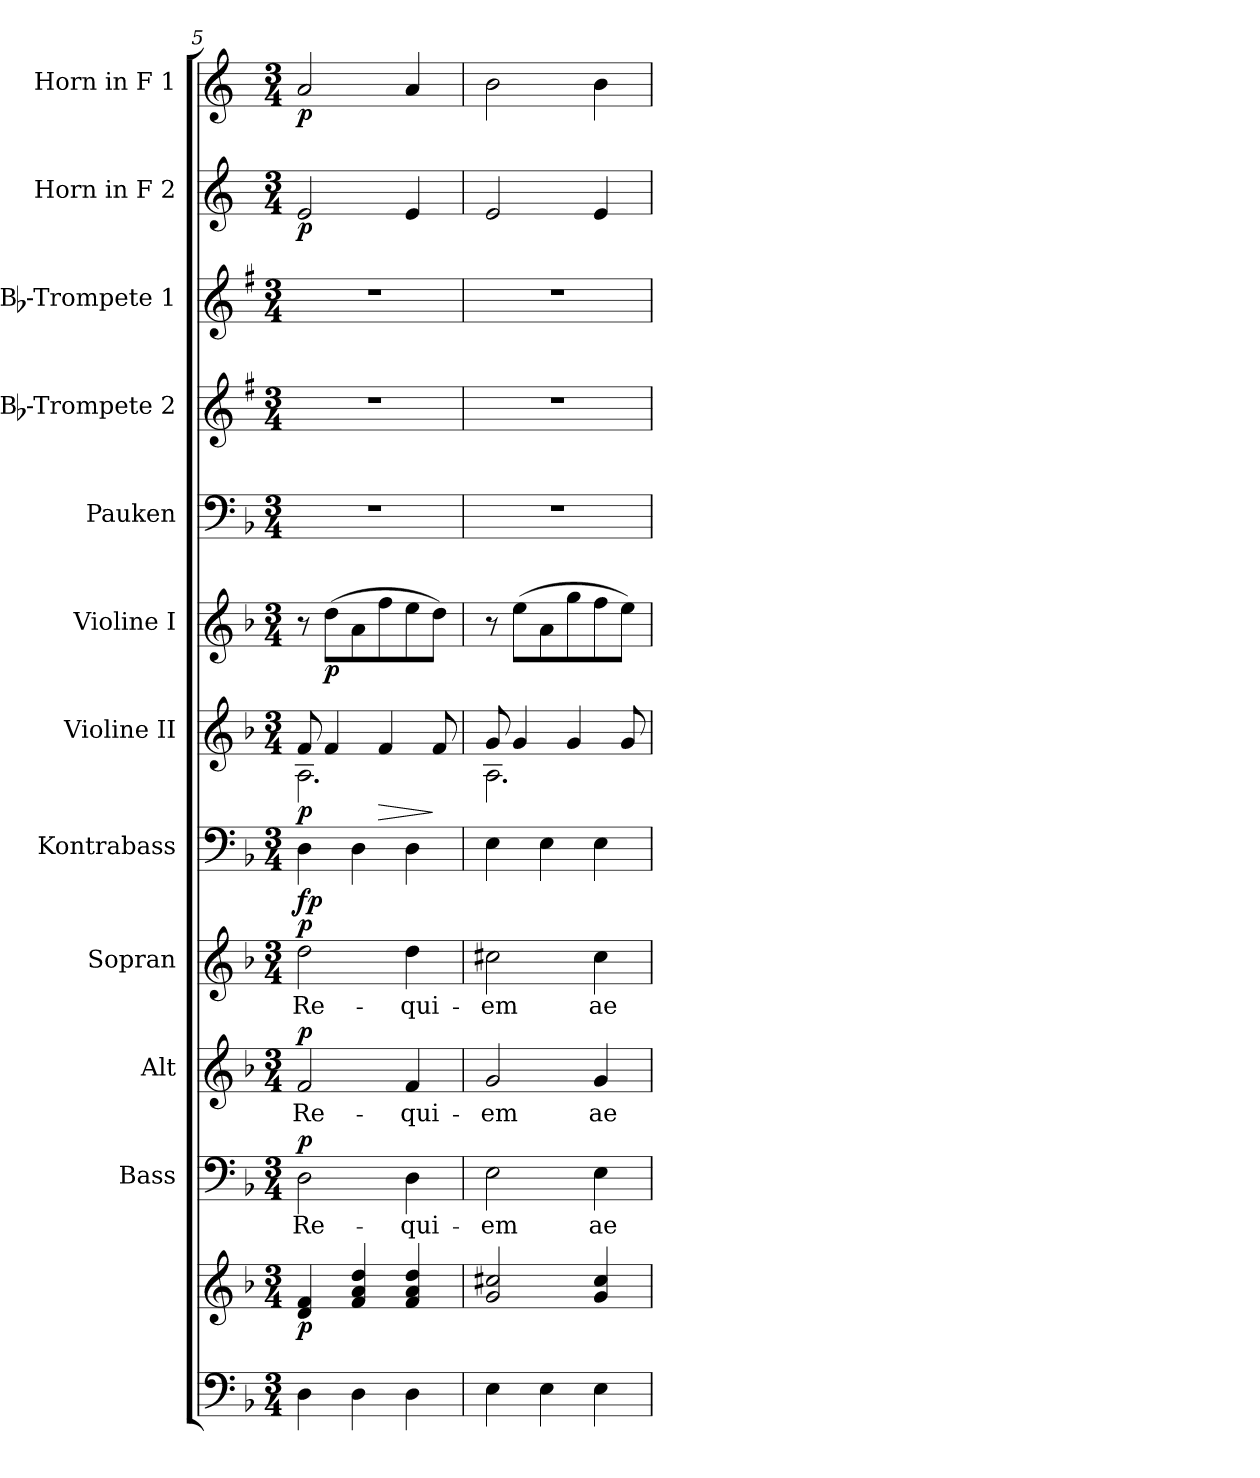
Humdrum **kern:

**kern	**kern	**dynam	**kern	**text	**dynam	**kern	**text	**dynam	**kern	**text	**dynam	**kern	**dynam	**kern	**dynam	**kern	**dynam	**kern	**kern	**kern	**kern	**dynam	**kern	**dynam
*part12	*part12	*part12	*part11	*part11	*part11	*part10	*part10	*part10	*part9	*part9	*part9	*part8	*part8	*part7	*part7	*part6	*part6	*part5	*part4	*part3	*part2	*part2	*part1	*part1
*staff13	*staff12	*staff12/13	*staff11	*staff11	*staff11	*staff10	*staff10	*staff10	*staff9	*staff9	*staff9	*staff8	*staff8	*staff7	*staff7	*staff6	*staff6	*staff5	*staff4	*staff3	*staff2	*staff2	*staff1	*staff1
*	*	*	*I"Bass	*	*	*I"Alt	*	*	*I"Sopran	*	*	*I"Kontrabass	*	*I"Violine II	*	*I"Violine I	*	*I"Pauken	*I"Bb-Trompete 2	*I"Bb-Trompete 1	*I"Horn in F 2	*	*I"Horn in F 1	*
*	*	*	*I'B.	*	*	*I'A.	*	*	*I'S.	*	*	*I'Kb.	*	*I'Vl. II	*	*I'Vl. I	*	*I'Pk.	*I'Bb Trp. 2	*I'Bb Trp. 1	*	*	*	*
*clefF4	*clefG2	*	*clefF4	*	*	*clefG2	*	*	*clefG2	*	*	*clefF4	*	*clefG2	*	*clefG2	*	*clefF4	*clefG2	*clefG2	*clefG2	*	*clefG2	*
*	*	*	*	*	*	*	*	*	*	*	*	*ITrd7c12	*	*	*	*	*	*	*ITrd1c2	*ITrd1c2	*ITrd4c7	*	*ITrd4c7	*
*k[b-]	*k[b-]	*	*k[b-]	*	*	*k[b-]	*	*	*k[b-]	*	*	*k[b-]	*	*k[b-]	*	*k[b-]	*	*k[b-]	*k[b-]	*k[b-]	*k[b-]	*	*k[b-]	*
*F:	*F:	*	*F:	*	*	*F:	*	*	*F:	*	*	*F:	*	*F:	*	*F:	*	*F:	*F:	*F:	*F:	*	*F:	*
*M3/4	*M3/4	*	*M3/4	*	*	*M3/4	*	*	*M3/4	*	*	*M3/4	*	*M3/4	*	*M3/4	*	*M3/4	*M3/4	*M3/4	*M3/4	*	*M3/4	*
=5	=5	=5	=5	=5	=5	=5	=5	=5	=5	=5	=5	=5	=5	=5	=5	=5	=5	=5	=5	=5	=5	=5	=5	=5
!	!	!LO:DY:b	!	!LO:LY:b	!LO:DY:a	!	!LO:LY:b	!LO:DY:a	!	!LO:LY:b	!LO:DY:a	!	!LO:DY:b	!	!LO:DY:b	!	!	!	!	!	!	!LO:DY:b	!	!LO:DY:b
*	*	*	*	*	*	*	*	*	*	*	*	*	*	*^	*	*	*	*	*	*	*	*	*	*
4D\	4d/ 4f/	p	2D\	Re-	p	2f/	Re-	p	2dd\	Re-	p	4DD\	fp	8f/	2.A\	p	8r	.	2.r	2.r	2.r	2A/	p	2d/	p
!	!	!	!	!	!	!	!	!	!	!	!	!	!	!	!	!	!	!LO:DY:b	!	!	!	!	!	!	!
.	.	.	.	.	.	.	.	.	.	.	.	.	.	4f/	.	.	(>8dd\L	p	.	.	.	.	.	.	.
4D\	4f/ 4a/ 4dd/	.	.	.	.	.	.	.	.	.	.	4DD\	.	.	.	.	8a\	.	.	.	.	.	.	.	.
!	!	!	!	!	!	!	!	!	!	!	!	!	!	!	!	!LO:HP:b	!	!	!	!	!	!	!	!	!
.	.	.	.	.	.	.	.	.	.	.	.	.	.	4f/	.	>	8ff\	.	.	.	.	.	.	.	.
!	!	!	!	!LO:LY:b	!	!	!LO:LY:b	!	!	!LO:LY:b	!	!	!	!	!	!	!	!	!	!	!	!	!	!	!
4D\	4f/ 4a/ 4dd/	.	4D\	-qui-	.	4f/	-qui-	.	4dd\	-qui-	.	4DD\	.	.	.	.	8ee\	.	.	.	.	4A/	.	4d/	.
.	.	.	.	.	.	.	.	.	.	.	.	.	.	8f/	.	]	8dd\J)	.	.	.	.	.	.	.	.
!!LO:PB:g=z
=6	=6	=6	=6	=6	=6	=6	=6	=6	=6	=6	=6	=6	=6	=6	=6	=6	=6	=6	=6	=6	=6	=6	=6	=6	=6
!	!	!	!	!LO:LY:b	!	!	!LO:LY:b	!	!	!LO:LY:b	!	!	!	!	!	!	!	!	!	!	!	!	!	!	!
4E\	2g/ 2cc#X/	.	2E\	-em	.	2g/	-em	.	2cc#X\	-em	.	4EE\	.	8g/	2.A\	.	8r	.	2.r	2.r	2.r	2A/	.	2e\	.
.	.	.	.	.	.	.	.	.	.	.	.	.	.	4g/	.	.	(>8ee\L	.	.	.	.	.	.	.	.
4E\	.	.	.	.	.	.	.	.	.	.	.	4EE\	.	.	.	.	8a\	.	.	.	.	.	.	.	.
.	.	.	.	.	.	.	.	.	.	.	.	.	.	4g/	.	.	8gg\	.	.	.	.	.	.	.	.
!	!	!	!	!LO:LY:b	!	!	!LO:LY:b	!	!	!LO:LY:b	!	!	!	!	!	!	!	!	!	!	!	!	!	!	!
4E\	4g/ 4cc#/	.	4E\	ae-	.	4g/	ae-	.	4cc#\	ae-	.	4EE\	.	.	.	.	8ff\	.	.	.	.	4A/	.	4e\	.
.	.	.	.	.	.	.	.	.	.	.	.	.	.	8g/	.	.	8ee\J)	.	.	.	.	.	.	.	.
*	*	*	*	*	*	*	*	*	*	*	*	*	*	*v	*v	*	*	*	*	*	*	*	*	*	*
=	=	=	=	=	=	=	=	=	=	=	=	=	=	=	=	=	=	=	=	=	=	=	=	=
*-	*-	*-	*-	*-	*-	*-	*-	*-	*-	*-	*-	*-	*-	*-	*-	*-	*-	*-	*-	*-	*-	*-	*-	*-
